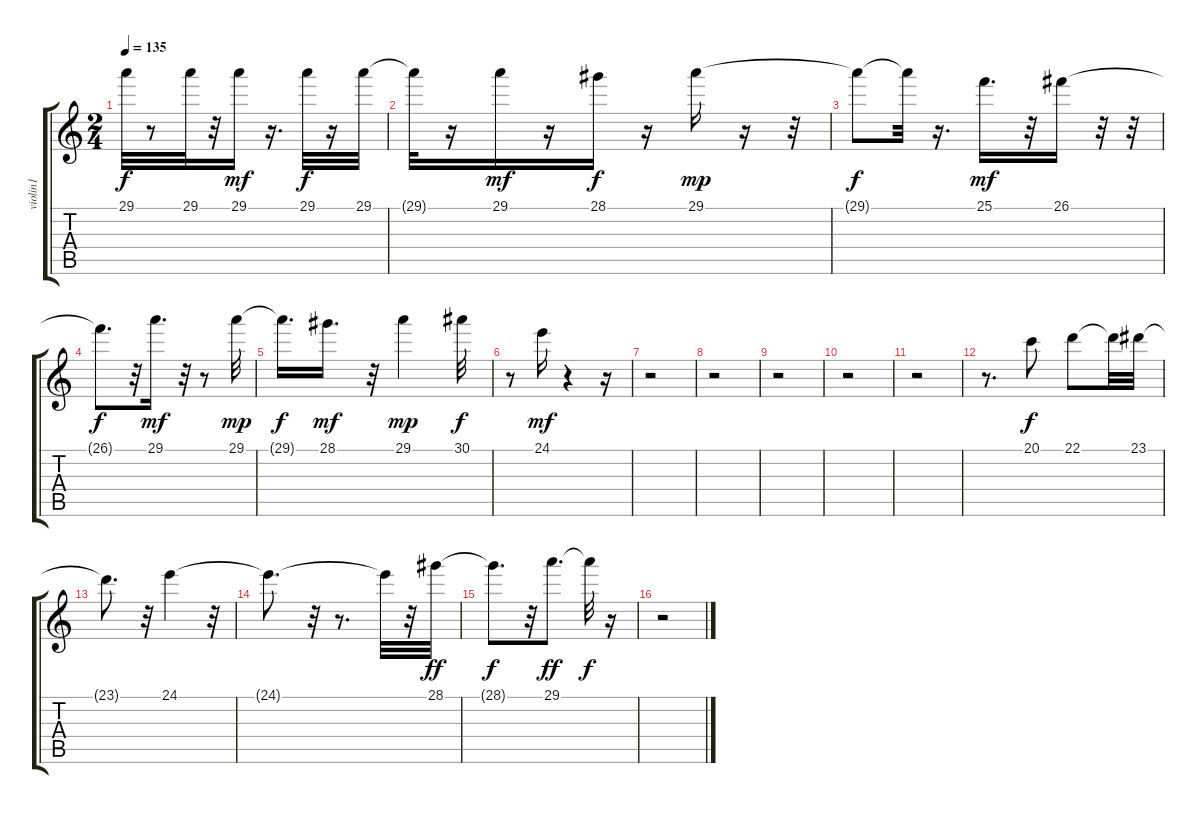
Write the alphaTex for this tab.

\track ("violin1" "violin1") {instrument stringensemble1}
\staff {score tabs}
\tuning (E4 B3 G3 D3 A2 E2) {hide}
\ts (2 4)
\tempo 135
\clef g2
\ks c
29.1{t}.32{dy f} r.8 29.1.32 r.32 29.1.16{dy mf} r.16{d} 29.1.32{dy f} r.16 29.1.32 |
29.1{t}.32 r.16 29.1.16{dy mf} r.16 28.1.16{dy f} r.16 29.1.16{dy mp} r.16 r.32 |
29.1{t}.8{dy f} 29.1{t}.32 r.16{d} 25.1.16{d dy mf} r.32 26.1.16 r.32 r.32 |
26.1{t}.8{d dy f} r.32 29.1.16{d dy mf} r.32 r.8 29.1.32{dy mp} |
29.1{t}.16{d dy f} 28.1.16{d dy mf} r.32 29.1.4{dy mp} 30.1.32{dy f} |
r.8 24.1.16{dy mf} r.4 r.16 |
r.2 |
r.2 |
r.2 |
r.2 |
r.2 |
r.8{d} 20.1.8{dy f} 22.1.8 22.1{t}.32 23.1.32 |
23.1{t}.8{d} r.32 24.1.4 r.32 |
24.1{t}.8{d} r.32 r.8{d} 24.1{t}.32 r.32 28.1.32{dy ff} |
28.1{t}.8{d dy f} r.32 29.1.8{d dy ff} 29.1{t}.32{dy f} r.16 |
r.2
